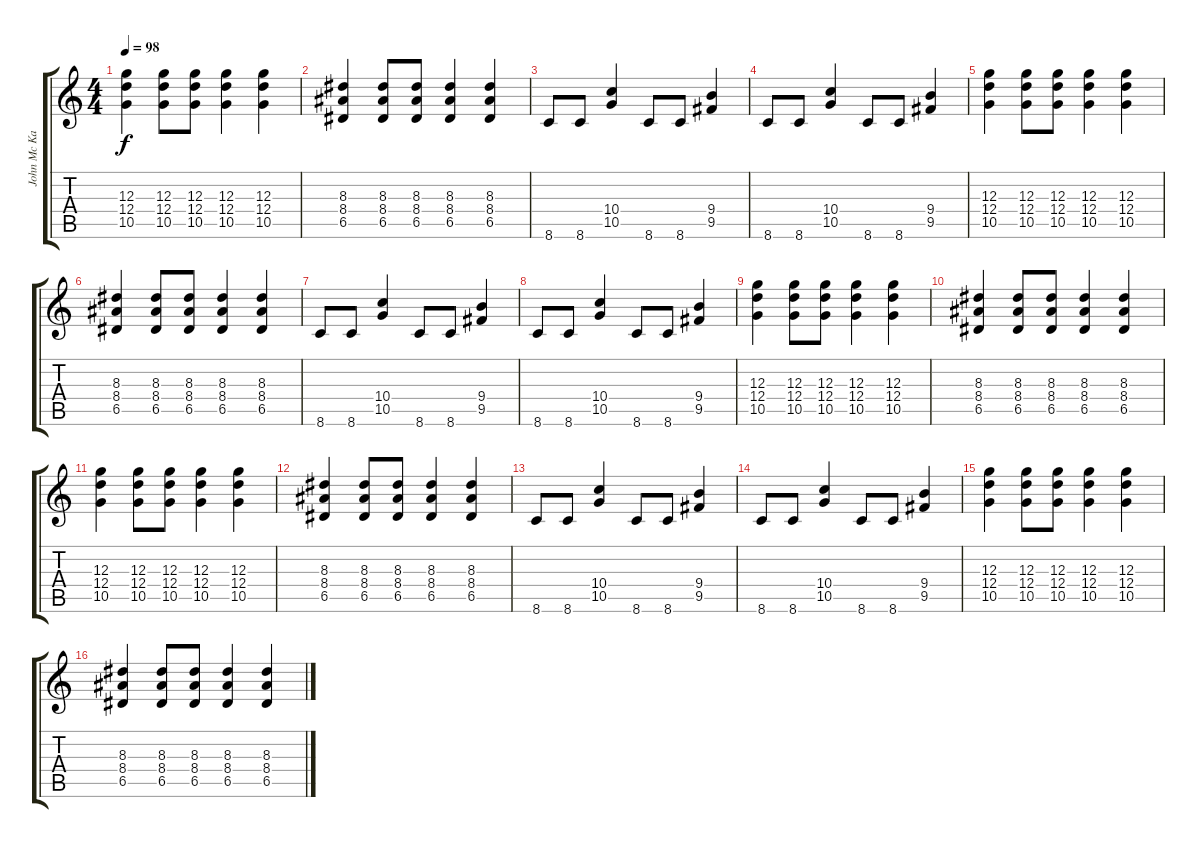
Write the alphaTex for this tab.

\track ("John Mc Kay" "John Mc Ka") {instrument distortionguitar}
\staff {score tabs}
\tuning (E4 B3 G3 D3 A2 E2) {hide}
\ts (4 4)
\tempo 98
\clef g2
\ks c
(12.3 12.4 10.5).4{dy f} (12.3 12.4 10.5).8 (12.3 12.4 10.5).8 (12.3 12.4 10.5).4 (12.3 12.4 10.5).4 |
(8.3 8.4 6.5).4 (8.3 8.4 6.5).8 (8.3 8.4 6.5).8 (8.3 8.4 6.5).4 (8.3 8.4 6.5).4 |
8.6.8 8.6.8 (10.4 10.5).4 8.6.8 8.6.8 (9.4 9.5).4 |
8.6.8 8.6.8 (10.4 10.5).4 8.6.8 8.6.8 (9.4 9.5).4 |
(12.3 12.4 10.5).4 (12.3 12.4 10.5).8 (12.3 12.4 10.5).8 (12.3 12.4 10.5).4 (12.3 12.4 10.5).4 |
(8.3 8.4 6.5).4 (8.3 8.4 6.5).8 (8.3 8.4 6.5).8 (8.3 8.4 6.5).4 (8.3 8.4 6.5).4 |
8.6.8 8.6.8 (10.4 10.5).4 8.6.8 8.6.8 (9.4 9.5).4 |
8.6.8 8.6.8 (10.4 10.5).4 8.6.8 8.6.8 (9.4 9.5).4 |
(12.3 12.4 10.5).4 (12.3 12.4 10.5).8 (12.3 12.4 10.5).8 (12.3 12.4 10.5).4 (12.3 12.4 10.5).4 |
(8.3 8.4 6.5).4 (8.3 8.4 6.5).8 (8.3 8.4 6.5).8 (8.3 8.4 6.5).4 (8.3 8.4 6.5).4 |
(12.3 12.4 10.5).4 (12.3 12.4 10.5).8 (12.3 12.4 10.5).8 (12.3 12.4 10.5).4 (12.3 12.4 10.5).4 |
(8.3 8.4 6.5).4 (8.3 8.4 6.5).8 (8.3 8.4 6.5).8 (8.3 8.4 6.5).4 (8.3 8.4 6.5).4 |
8.6.8 8.6.8 (10.4 10.5).4 8.6.8 8.6.8 (9.4 9.5).4 |
8.6.8 8.6.8 (10.4 10.5).4 8.6.8 8.6.8 (9.4 9.5).4 |
(12.3 12.4 10.5).4 (12.3 12.4 10.5).8 (12.3 12.4 10.5).8 (12.3 12.4 10.5).4 (12.3 12.4 10.5).4 |
(8.3 8.4 6.5).4 (8.3 8.4 6.5).8 (8.3 8.4 6.5).8 (8.3 8.4 6.5).4 (8.3 8.4 6.5).4
